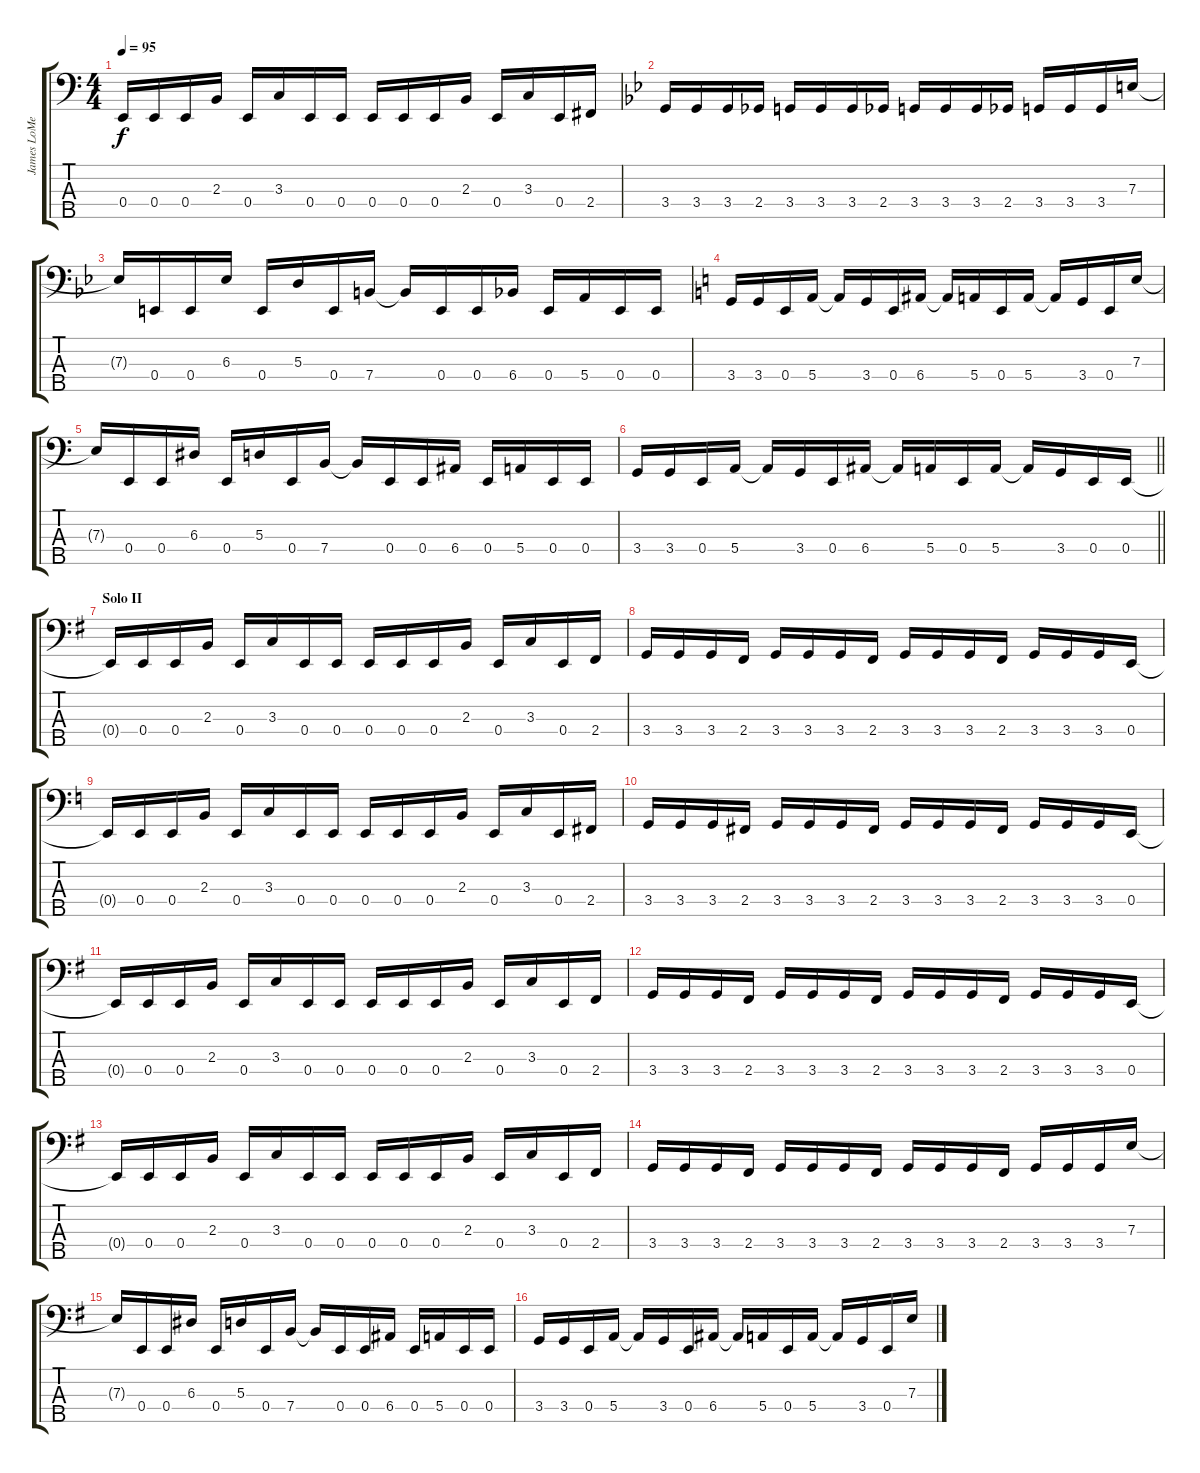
\track ("James LoMenzo" "James LoMe") {instrument electricbassfinger}
\staff {score tabs}
\tuning (G2 D2 A1 E1 B0) {hide}
\ts (4 4)
\tempo 95
\clef f4
\ks c
0.4{t}.16{dy f} 0.4.16 0.4.16 2.3.16 0.4.16 3.3.16 0.4.16 0.4.16 0.4.16 0.4.16 0.4.16 2.3.16 0.4.16 3.3.16 0.4.16 2.4.16 |
\ks bb
3.4.16 3.4.16 3.4.16 2.4.16 3.4.16 3.4.16 3.4.16 2.4.16 3.4.16 3.4.16 3.4.16 2.4.16 3.4.16 3.4.16 3.4.16 7.3.16 |
7.3{t}.16 0.4.16 0.4.16 6.3.16 0.4.16 5.3.16 0.4.16 7.4.16 7.4{t}.16 0.4.16 0.4.16 6.4.16 0.4.16 5.4.16 0.4.16 0.4.16 |
\ks c
3.4.16 3.4.16 0.4.16 5.4.16 5.4{t}.16 3.4.16 0.4.16 6.4.16 6.4{t}.16 5.4.16 0.4.16 5.4.16 5.4{t}.16 3.4.16 0.4.16 7.3.16 |
7.3{t}.16 0.4.16 0.4.16 6.3.16 0.4.16 5.3.16 0.4.16 7.4.16 7.4{t}.16 0.4.16 0.4.16 6.4.16 0.4.16 5.4.16 0.4.16 0.4.16 |
\barLineRight lightlight
3.4.16 3.4.16 0.4.16 5.4.16 5.4{t}.16 3.4.16 0.4.16 6.4.16 6.4{t}.16 5.4.16 0.4.16 5.4.16 5.4{t}.16 3.4.16 0.4.16 0.4.16 |
\section ("" "Solo II")
\ks g
0.4{t}.16 0.4.16 0.4.16 2.3.16 0.4.16 3.3.16 0.4.16 0.4.16 0.4.16 0.4.16 0.4.16 2.3.16 0.4.16 3.3.16 0.4.16 2.4.16 |
3.4.16 3.4.16 3.4.16 2.4.16 3.4.16 3.4.16 3.4.16 2.4.16 3.4.16 3.4.16 3.4.16 2.4.16 3.4.16 3.4.16 3.4.16 0.4.16 |
\ks c
0.4{t}.16 0.4.16 0.4.16 2.3.16 0.4.16 3.3.16 0.4.16 0.4.16 0.4.16 0.4.16 0.4.16 2.3.16 0.4.16 3.3.16 0.4.16 2.4.16 |
3.4.16 3.4.16 3.4.16 2.4.16 3.4.16 3.4.16 3.4.16 2.4.16 3.4.16 3.4.16 3.4.16 2.4.16 3.4.16 3.4.16 3.4.16 0.4.16 |
\ks g
0.4{t}.16 0.4.16 0.4.16 2.3.16 0.4.16 3.3.16 0.4.16 0.4.16 0.4.16 0.4.16 0.4.16 2.3.16 0.4.16 3.3.16 0.4.16 2.4.16 |
3.4.16 3.4.16 3.4.16 2.4.16 3.4.16 3.4.16 3.4.16 2.4.16 3.4.16 3.4.16 3.4.16 2.4.16 3.4.16 3.4.16 3.4.16 0.4.16 |
0.4{t}.16 0.4.16 0.4.16 2.3.16 0.4.16 3.3.16 0.4.16 0.4.16 0.4.16 0.4.16 0.4.16 2.3.16 0.4.16 3.3.16 0.4.16 2.4.16 |
3.4.16 3.4.16 3.4.16 2.4.16 3.4.16 3.4.16 3.4.16 2.4.16 3.4.16 3.4.16 3.4.16 2.4.16 3.4.16 3.4.16 3.4.16 7.3.16 |
7.3{t}.16 0.4.16 0.4.16 6.3.16 0.4.16 5.3.16 0.4.16 7.4.16 7.4{t}.16 0.4.16 0.4.16 6.4.16 0.4.16 5.4.16 0.4.16 0.4.16 |
3.4.16 3.4.16 0.4.16 5.4.16 5.4{t}.16 3.4.16 0.4.16 6.4.16 6.4{t}.16 5.4.16 0.4.16 5.4.16 5.4{t}.16 3.4.16 0.4.16 7.3.16
